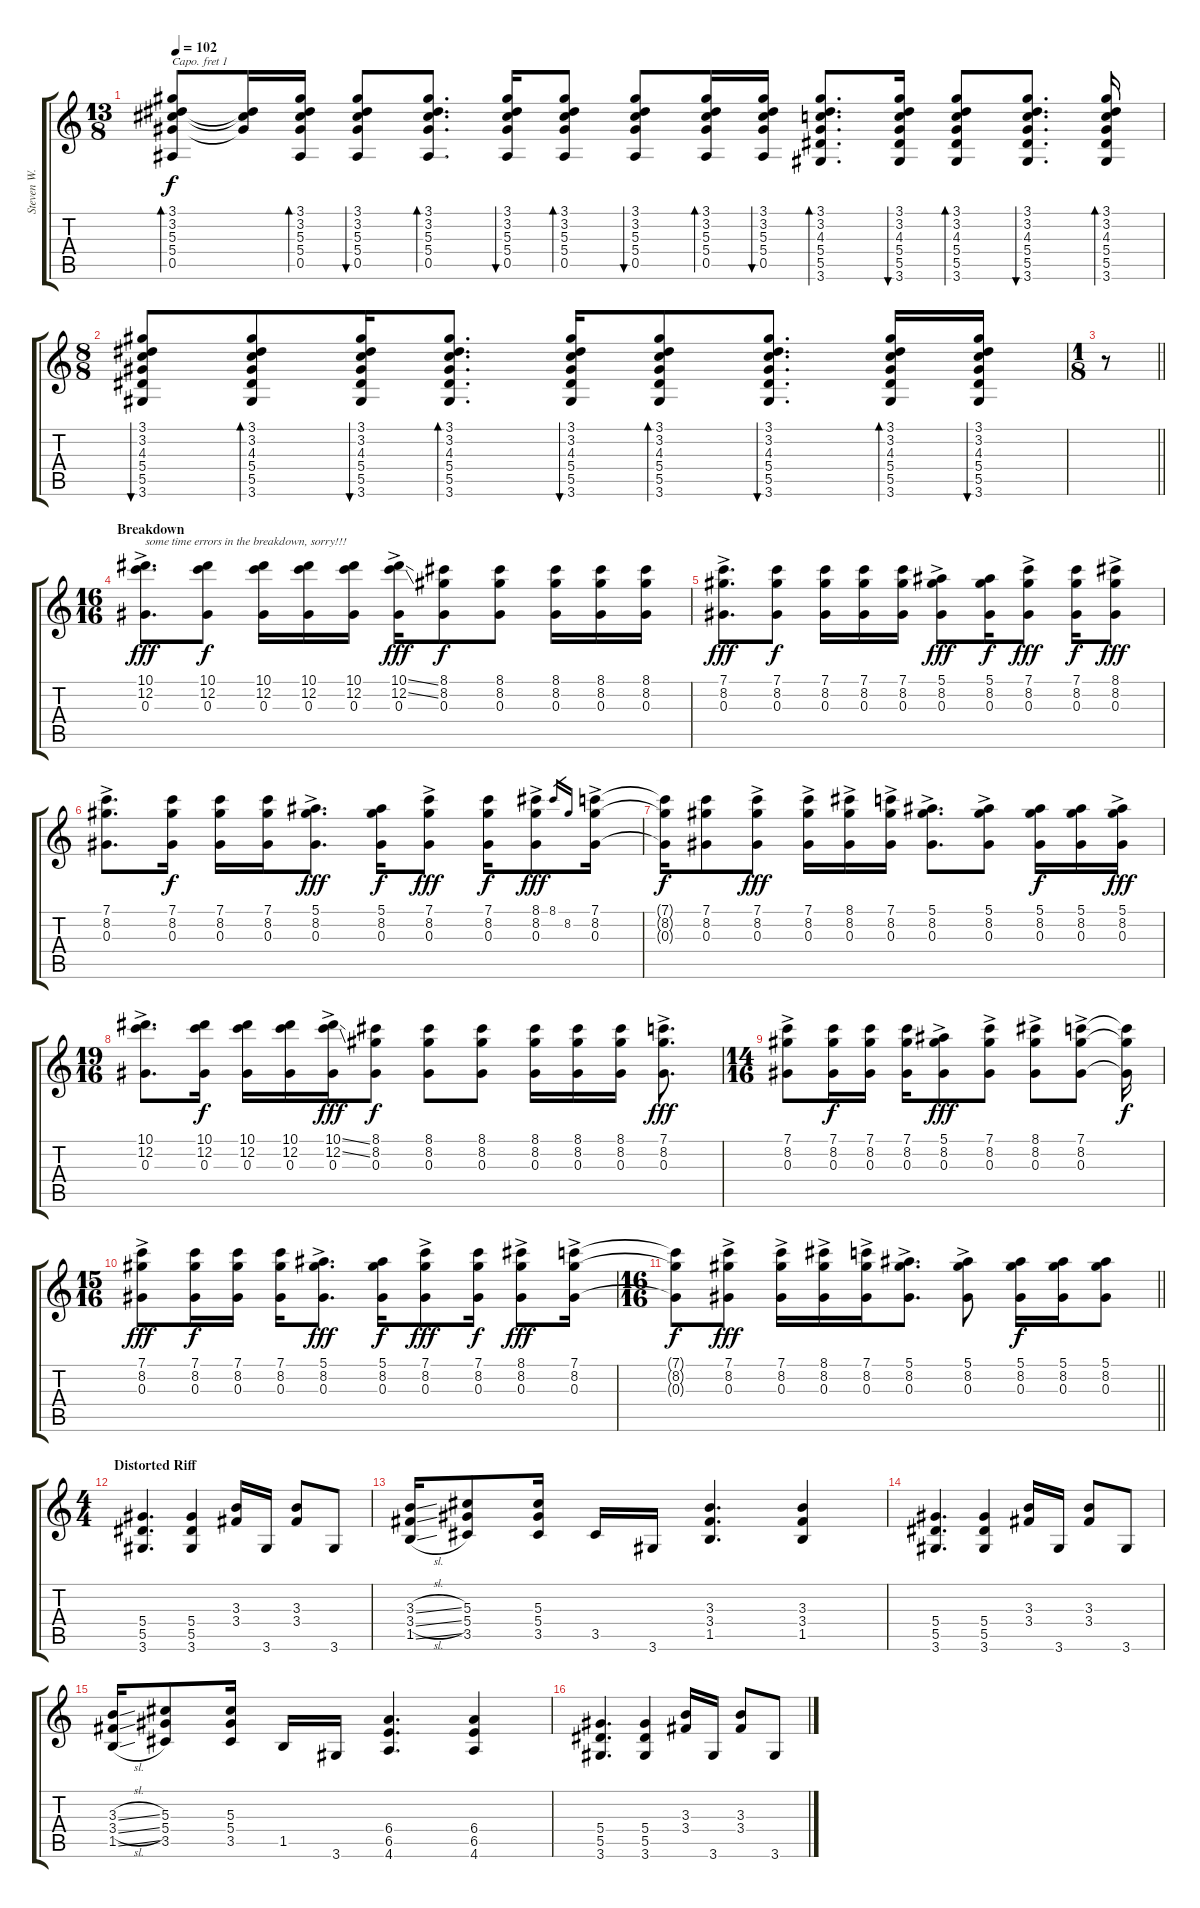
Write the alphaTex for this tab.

\track ("Steven W. Rhythm (Capo on 1st fret!!!)" "Steven W. ") {instrument acousticguitarsteel}
\staff {score tabs}
\capo 1
\tuning (E4 B3 G3 D3 A2 E2) {hide}
\ts (13 8)
\tempo 102
\clef g2
\ks c
(3.1 3.2 5.3 5.4 0.5).8{bd 60 dy f} (3.2{t} 5.3{t} 5.4{t}).16 (3.1 3.2 5.3 5.4 0.5).16{bd 60} (3.1 3.2 5.3 5.4 0.5).8{bu 60} (3.1 3.2 5.3 5.4 0.5).8{d bd 60} (3.1 3.2 5.3 5.4 0.5).16{bu 60} (3.1 3.2 5.3 5.4 0.5).8{bd 60} (3.1 3.2 5.3 5.4 0.5).8{bu 60} (3.1 3.2 5.3 5.4 0.5).16{bd 60} (3.1 3.2 5.3 5.4 0.5).16{bu 60} (3.1 3.2 4.3 5.4 5.5 3.6).8{d bd 60} (3.1 3.2 4.3 5.4 5.5 3.6).16{bu 60} (3.1 3.2 4.3 5.4 5.5 3.6).8{bd 60} (3.1 3.2 4.3 5.4 5.5 3.6).8{d bu 60} (3.1 3.2 4.3 5.4 5.5 3.6).16{bd 60} |
\ts (8 8)
(3.1 3.2 4.3 5.4 5.5 3.6).8{bu 60} (3.1 3.2 4.3 5.4 5.5 3.6).8{bd 60} (3.1 3.2 4.3 5.4 5.5 3.6).16{bu 60} (3.1 3.2 4.3 5.4 5.5 3.6).8{d bd 60} (3.1 3.2 4.3 5.4 5.5 3.6).16{bu 60} (3.1 3.2 4.3 5.4 5.5 3.6).8{bd 60} (3.1 3.2 4.3 5.4 5.5 3.6).8{d bu 60} (3.1 3.2 4.3 5.4 5.5 3.6).16{bd 60} (3.1 3.2 4.3 5.4 5.5 3.6).16{bu 60} |
\ts (1 8)
\barLineRight lightlight
r.8 |
\ts (16 16)
\section ("" "Breakdown")
(10.1{ac} 12.2{ac} 0.3{ac}).8{d txt "some time errors in the breakdown, sorry!!!" dy fff} (10.1 12.2 0.3).8{dy f} (10.1 12.2 0.3).16 (10.1 12.2 0.3).16 (10.1 12.2 0.3).16 (10.1{ss ac} 12.2{ss ac} 0.3{ac}).16{dy fff} (8.1 8.2 0.3).8{dy f} (8.1 8.2 0.3).8 (8.1 8.2 0.3).16 (8.1 8.2 0.3).16 (8.1 8.2 0.3).16 |
(7.1{ac} 8.2{ac} 0.3{ac}).8{d dy fff} (7.1 8.2 0.3).8{dy f} (7.1 8.2 0.3).16 (7.1 8.2 0.3).16 (7.1 8.2 0.3).16 (5.1{ac} 8.2{ac} 0.3{ac}).8{dy fff} (5.1 8.2 0.3).16{dy f} (7.1{ac} 8.2{ac} 0.3{ac}).8{dy fff} (7.1 8.2 0.3).16{dy f} (8.1{ac} 8.2{ac} 0.3{ac}).8{dy fff} |
(7.1{ac} 8.2{ac} 0.3{ac}).8{d} (7.1 8.2 0.3).16{dy f} (7.1 8.2 0.3).16 (7.1 8.2 0.3).16 (5.1{ac} 8.2{ac} 0.3{ac}).8{d dy fff} (5.1 8.2 0.3).16{dy f} (7.1{ac} 8.2{ac} 0.3{ac}).8{dy fff} (7.1 8.2 0.3).16{dy f} (8.1{ac} 8.2{ac} 0.3{ac}).8{dy fff} 8.1.16{gr} 8.2.16{gr} (7.1{ac} 8.2{ac} 0.3).16 |
(7.1{t} 8.2{t} 0.3{t}).16{dy f} (7.1 8.2 0.3).8 (7.1{ac} 8.2{ac} 0.3).8{dy fff} (7.1{ac} 8.2 0.3).16 (8.1{ac} 8.2{ac} 0.3).16 (7.1{ac} 8.2{ac} 0.3).16 (5.1{ac} 8.2{ac} 0.3).8{d} (5.1{ac} 8.2{ac} 0.3{ac}).8 (5.1 8.2 0.3).16{dy f} (5.1 8.2 0.3).16 (5.1{ac} 8.2{ac} 0.3{ac}).16{dy fff} |
\ts (19 16)
(10.1{ac} 12.2{ac} 0.3{ac}).8{d} (10.1 12.2 0.3).16{dy f} (10.1 12.2 0.3).16 (10.1 12.2 0.3).16 (10.1{ss ac} 12.2{ss ac} 0.3{ac}).16{dy fff} (8.1 8.2 0.3).8{dy f} (8.1 8.2 0.3).8 (8.1 8.2 0.3).8 (8.1 8.2 0.3).16 (8.1 8.2 0.3).16 (8.1 8.2 0.3).16 (7.1{ac} 8.2{ac} 0.3{ac}).8{d dy fff} |
\ts (14 16)
(7.1{ac} 8.2{ac} 0.3{ac}).8 (7.1 8.2 0.3).16{dy f} (7.1 8.2 0.3).16 (7.1 8.2 0.3).16 (5.1{ac} 8.2{ac} 0.3{ac}).8{dy fff} (7.1{ac} 8.2{ac} 0.3{ac}).8 (8.1{ac} 8.2{ac} 0.3{ac}).8 (7.1{ac} 8.2{ac} 0.3{ac}).8 (7.1{t} 8.2{t} 0.3{t}).16{dy f} |
\ts (15 16)
(7.1{ac} 8.2{ac} 0.3{ac}).8{dy fff} (7.1 8.2 0.3).16{dy f} (7.1 8.2 0.3).16 (7.1 8.2 0.3).16 (5.1{ac} 8.2{ac} 0.3{ac}).8{d dy fff} (5.1 8.2 0.3).16{dy f} (7.1{ac} 8.2{ac} 0.3{ac}).8{dy fff} (7.1 8.2 0.3).16{dy f} (8.1{ac} 8.2{ac} 0.3{ac}).8{dy fff} (7.1{ac} 8.2{ac} 0.3).16 |
\ts (16 16)
\barLineRight lightlight
(7.1{t} 8.2{t} 0.3{t}).8{dy f} (7.1{ac} 8.2{ac} 0.3).8{dy fff} (7.1{ac} 8.2 0.3).16 (8.1{ac} 8.2{ac} 0.3).16 (7.1{ac} 8.2{ac} 0.3).16 (5.1{ac} 8.2{ac} 0.3).8{d} (5.1{ac} 8.2{ac} 0.3{ac}).8 (5.1 8.2 0.3).16{dy f} (5.1 8.2 0.3).16 (5.1 8.2 0.3).8 |
\ts (4 4)
\section ("" "Distorted Riff")
(5.4 5.5 3.6).4{d volume 11 instrument distortionguitar} (5.4 5.5 3.6).4 (3.3 3.4).16 3.6.16 (3.3 3.4).8 3.6.8 |
(3.3{sl} 3.4{sl} 1.5{sl}).16 (5.3 5.4 3.5).8 (5.3 5.4 3.5).16 3.5.16 3.6.16 (3.3 3.4 1.5).4{d} (3.3 3.4 1.5).4 |
(5.4 5.5 3.6).4{d} (5.4 5.5 3.6).4 (3.3 3.4).16 3.6.16 (3.3 3.4).8 3.6.8 |
(3.3{sl} 3.4{sl} 1.5{sl}).16 (5.3 5.4 3.5).8 (5.3 5.4 3.5).16 1.5.16 3.6.16 (6.4 6.5 4.6).4{d} (6.4 6.5 4.6).4 |
(5.4 5.5 3.6).4{d} (5.4 5.5 3.6).4 (3.3 3.4).16 3.6.16 (3.3 3.4).8 3.6.8
